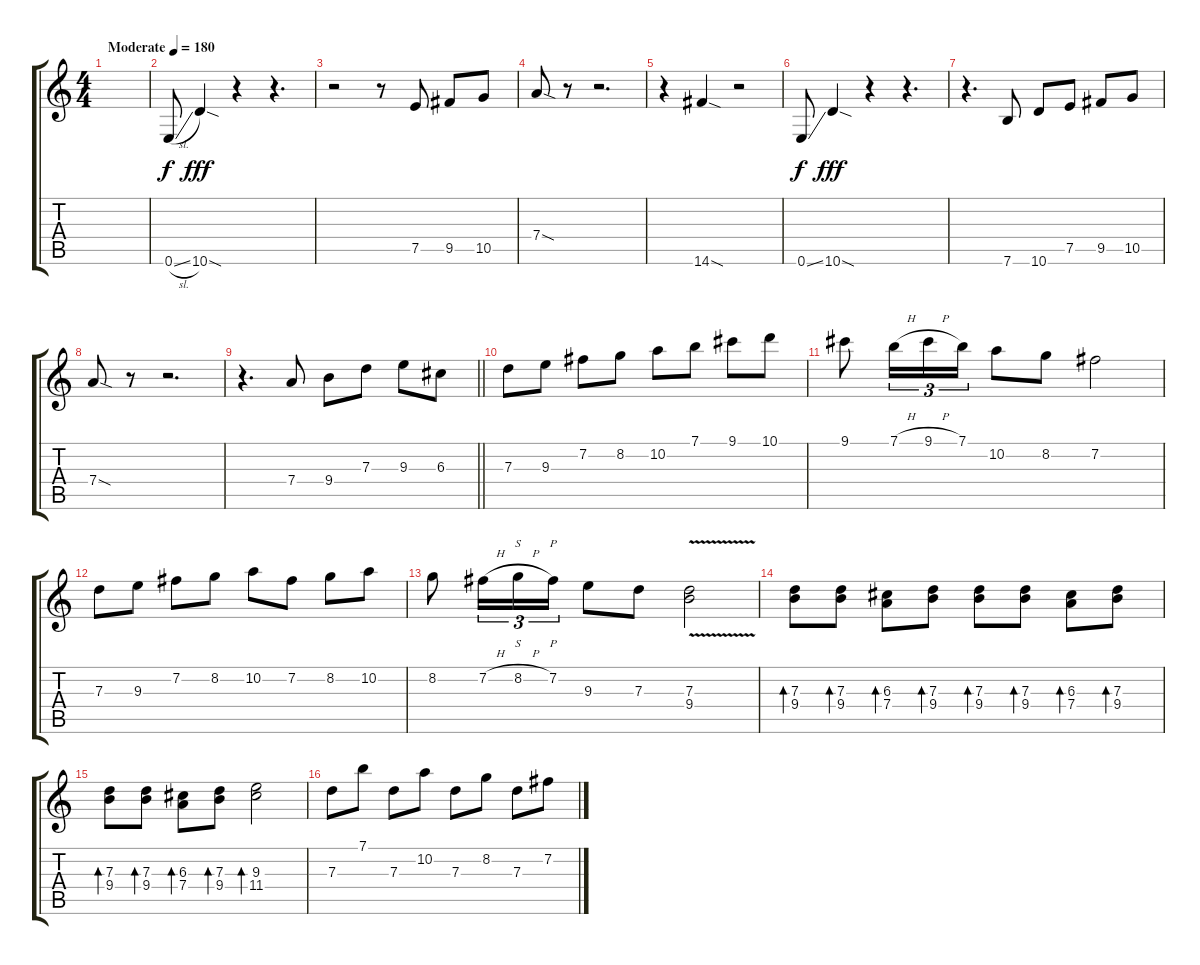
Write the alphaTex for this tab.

\track "" {instrument overdrivenguitar}
\staff {score tabs}
\tuning (E4 B3 G3 D3 A2 E2) {hide}
\ts (4 4)
\tempo (180 "Moderate")
\clef g2
\ks c
|
0.6{sl}.8 10.6{sod}.4{dy fff} r.4 r.4{d} |
r.2 r.8 7.5.8 9.5.8 10.5.8 |
7.4{sod}.8 r.8 r.2{d} |
r.4 14.6{sod}.4 r.2{txt ""} |
0.6{ss}.8{dy f} 10.6{sod}.4{dy fff} r.4 r.4{d} |
r.4{d} 7.6.8 10.6.8 7.5.8 9.5.8 10.5.8 |
7.4{sod}.8 r.8 r.2{d} |
\barLineRight lightlight
r.4{d} 7.4.8 9.4.8 7.3.8 9.3.8 6.3.8 |
7.3.8 9.3.8 7.2.8 8.2.8 10.2.8 7.1.8 9.1.8 10.1.8 |
9.1.8 7.1{h}.16{tu (3 2)} 9.1{h}.16{tu (3 2)} 7.1.16{tu (3 2)} 10.2.8 8.2.8 7.2.2 |
7.3.8 9.3.8 7.2.8 8.2.8 10.2.8 7.2.8 8.2.8 10.2.8 |
8.2.8 7.2{h}.16{tu (3 2)} 8.2{h}.16{s tu (3 2)} 7.2.16{p tu (3 2)} 9.3.8 7.3.8 (7.3 9.4{v}).2 |
(7.3 9.4).8{bd 30} (7.3 9.4).8{bd 30} (6.3 7.4).8{bd 30} (7.3 9.4).8{bd 30} (7.3 9.4).8{bd 30} (7.3 9.4).8{bd 30} (6.3 7.4).8{bd 30} (7.3 9.4).8{bd 30} |
(7.3 9.4).8{bd 30} (7.3 9.4).8{bd 30} (6.3 7.4).8{bd 30} (7.3 9.4).8{bd 30} (9.3 11.4).2{bd 30} |
7.3.8 7.1.8 7.3.8 10.2.8 7.3.8 8.2.8 7.3.8 7.2.8
